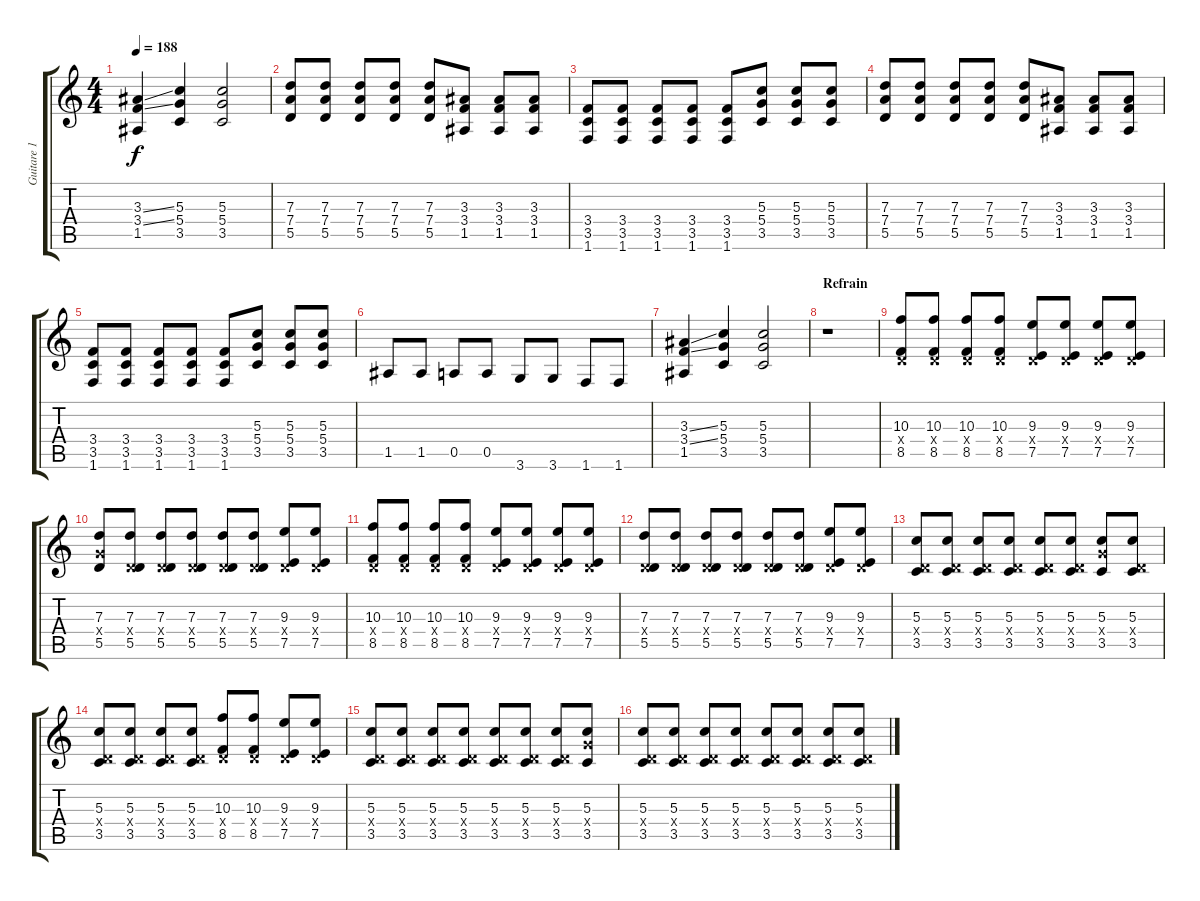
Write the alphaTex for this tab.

\track ("Guitare 1 - Brian Baker" "Guitare 1 ") {instrument distortionguitar}
\staff {score tabs}
\tuning (E4 B3 G3 D3 A2 E2) {hide}
\ts (4 4)
\tempo 188
\clef g2
\ks c
(3.3{ss} 3.4{ss} 1.5).4{dy f} (5.3 5.4 3.5).4 (5.3 5.4 3.5).2 |
(7.3 7.4 5.5).8 (7.3 7.4 5.5).8 (7.3 7.4 5.5).8 (7.3 7.4 5.5).8 (7.3 7.4 5.5).8 (3.3 3.4 1.5).8 (3.3 3.4 1.5).8 (3.3 3.4 1.5).8 |
(3.4 3.5 1.6).8 (3.4 3.5 1.6).8 (3.4 3.5 1.6).8 (3.4 3.5 1.6).8 (3.4 3.5 1.6).8 (5.3 5.4 3.5).8 (5.3 5.4 3.5).8 (5.3 5.4 3.5).8 |
(7.3 7.4 5.5).8 (7.3 7.4 5.5).8 (7.3 7.4 5.5).8 (7.3 7.4 5.5).8 (7.3 7.4 5.5).8 (3.3 3.4 1.5).8 (3.3 3.4 1.5).8 (3.3 3.4 1.5).8 |
(3.4 3.5 1.6).8 (3.4 3.5 1.6).8 (3.4 3.5 1.6).8 (3.4 3.5 1.6).8 (3.4 3.5 1.6).8 (5.3 5.4 3.5).8 (5.3 5.4 3.5).8 (5.3 5.4 3.5).8 |
1.5.8 1.5.8 0.5.8 0.5.8 3.6.8 3.6.8 1.6.8 1.6.8 |
(3.3{ss} 3.4{ss} 1.5).4 (5.3 5.4 3.5).4 (5.3 5.4 3.5).2 |
\section ("" "Refrain")
r.1 |
(10.3 0.4{x} 8.5).8 (10.3 0.4{x} 8.5).8 (10.3 0.4{x} 8.5).8 (10.3 0.4{x} 8.5).8 (9.3 0.4{x} 7.5).8 (9.3 0.4{x} 7.5).8 (9.3 0.4{x} 7.5).8 (9.3 0.4{x} 7.5).8 |
(7.3 5.4{x} 5.5).8 (7.3 0.4{x} 5.5).8 (7.3 0.4{x} 5.5).8 (7.3 0.4{x} 5.5).8 (7.3 0.4{x} 5.5).8 (7.3 0.4{x} 5.5).8 (9.3 0.4{x} 7.5).8 (9.3 0.4{x} 7.5).8 |
(10.3 0.4{x} 8.5).8 (10.3 0.4{x} 8.5).8 (10.3 0.4{x} 8.5).8 (10.3 0.4{x} 8.5).8 (9.3 0.4{x} 7.5).8 (9.3 0.4{x} 7.5).8 (9.3 0.4{x} 7.5).8 (9.3 0.4{x} 7.5).8 |
(7.3 0.4{x} 5.5).8 (7.3 0.4{x} 5.5).8 (7.3 0.4{x} 5.5).8 (7.3 0.4{x} 5.5).8 (7.3 0.4{x} 5.5).8 (7.3 0.4{x} 5.5).8 (9.3 0.4{x} 7.5).8 (9.3 0.4{x} 7.5).8 |
(5.3 0.4{x} 3.5).8 (5.3 0.4{x} 3.5).8 (5.3 0.4{x} 3.5).8 (5.3 0.4{x} 3.5).8 (5.3 0.4{x} 3.5).8 (5.3 0.4{x} 3.5).8 (5.3 5.4{x} 3.5).8 (5.3 0.4{x} 3.5).8 |
(5.3 0.4{x} 3.5).8 (5.3 0.4{x} 3.5).8 (5.3 0.4{x} 3.5).8 (5.3 0.4{x} 3.5).8 (10.3 0.4{x} 8.5).8 (10.3 0.4{x} 8.5).8 (9.3 0.4{x} 7.5).8 (9.3 0.4{x} 7.5).8 |
(5.3 0.4{x} 3.5).8 (5.3 0.4{x} 3.5).8 (5.3 0.4{x} 3.5).8 (5.3 0.4{x} 3.5).8 (5.3 0.4{x} 3.5).8 (5.3 0.4{x} 3.5).8 (5.3 0.4{x} 3.5).8 (5.3 5.4{x} 3.5).8 |
(5.3 0.4{x} 3.5).8 (5.3 0.4{x} 3.5).8 (5.3 0.4{x} 3.5).8 (5.3 0.4{x} 3.5).8 (5.3 0.4{x} 3.5).8 (5.3 0.4{x} 3.5).8 (5.3 0.4{x} 3.5).8 (5.3 0.4{x} 3.5).8
